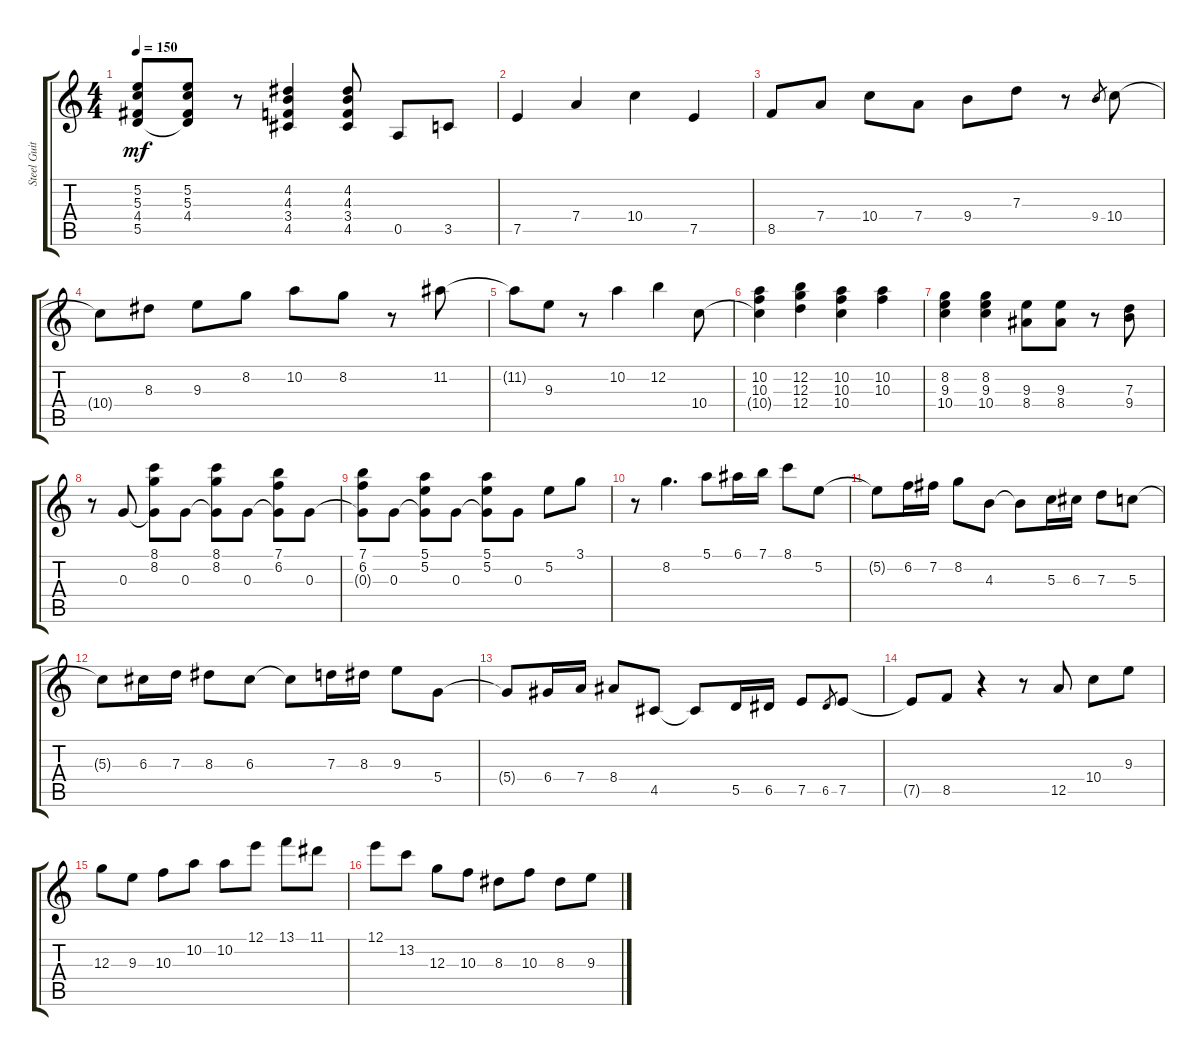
\track ("Steel Guitar" "Steel Guit") {instrument acousticguitarsteel}
\staff {score tabs}
\tuning (E4 B3 G3 D3 A2 E2) {hide}
\ts (4 4)
\tempo 150
\clef g2
\ks c
(5.2 5.3 4.4 5.5{t}).8{dy mf} (5.2 5.3 4.4 5.5{t}).8 r.8 (4.2 4.3 3.4 4.5).4 (4.2 4.3 3.4 4.5).8 0.5.8 3.5.8 |
7.5.4 7.4.4 10.4.4 7.5.4 |
8.5.8 7.4.8 10.4.8 7.4.8 9.4.8 7.3.8 r.8 9.4.8{gr} 10.4.8 |
10.4{t}.8 8.3.8 9.3.8 8.2.8 10.2.8 8.2.8 r.8 11.2.8 |
11.2{t}.8 9.3.8 r.8 10.2.4 12.2.4 10.4.8 |
(10.2 10.3 10.4{t}).4 (12.2 12.3 12.4).4 (10.2 10.3 10.4).4 (10.2 10.3).4 |
(8.2 9.3 10.4).4 (8.2 9.3 10.4).4 (9.3 8.4).8 (9.3 8.4).8 r.8 (7.3 9.4).8 |
r.8 0.3.8 (8.1 8.2 0.3{t}).8 0.3.8 (8.1 8.2 0.3{t}).8 0.3.8 (7.1 6.2 0.3{t}).8 0.3.8 |
(7.1 6.2 0.3{t}).8 0.3.8 (5.1 5.2 0.3{t}).8 0.3.8 (5.1 5.2 0.3{t}).8 0.3.8 5.2.8 3.1.8 |
r.8 8.2.4{d} 5.1.8 6.1.16 7.1.16 8.1.8 5.2.8 |
5.2{t}.8 6.2.16 7.2.16 8.2.8 4.3.8 4.3{t}.8 5.3.16 6.3.16 7.3.8 5.3.8 |
5.3{t}.8 6.3.16 7.3.16 8.3.8 6.3.8 6.3{t}.8 7.3.16 8.3.16 9.3.8 5.4.8 |
5.4{t}.8 6.4.16 7.4.16 8.4.8 4.5.8 4.5{t}.8 5.5.16 6.5.16 7.5.8 6.5.8{gr} 7.5.8 |
7.5{t}.8 8.5.8 r.4 r.8 12.5.8 10.4.8 9.3.8 |
12.3.8 9.3.8 10.3.8 10.2.8 10.2.8 12.1.8 13.1.8 11.1.8 |
12.1.8 13.2.8 12.3.8 10.3.8 8.3.8 10.3.8 8.3.8 9.3.8
